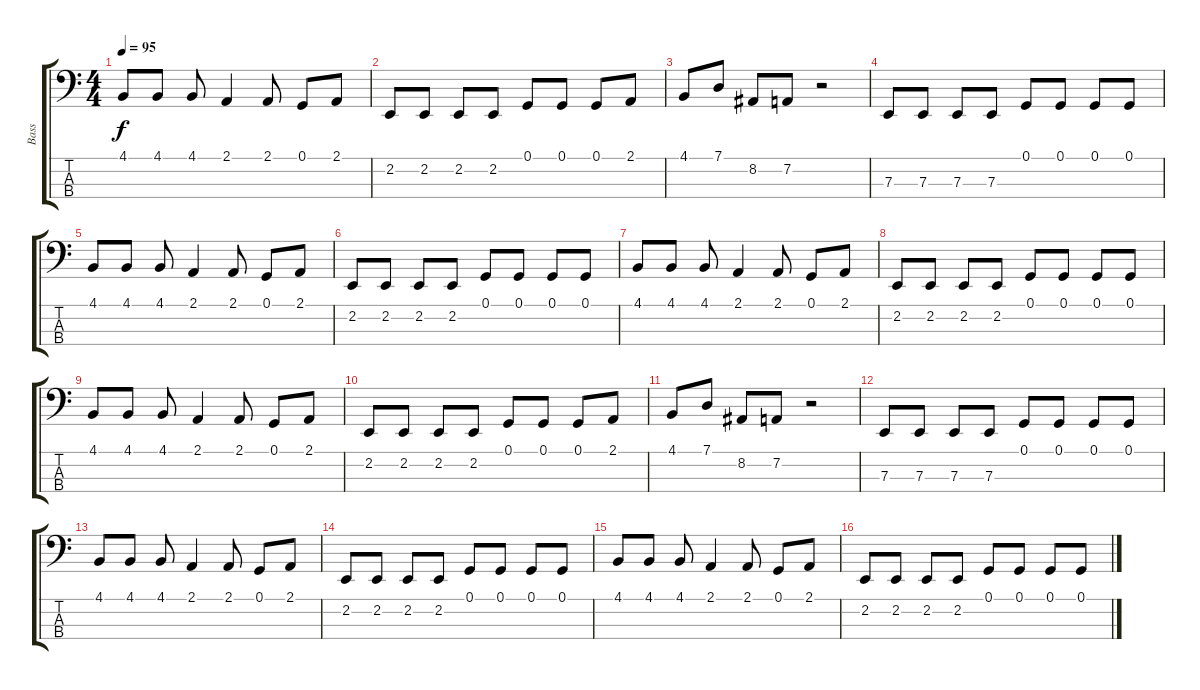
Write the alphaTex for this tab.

\track ("Bass" "Bass") {instrument acousticbass}
\staff {score tabs}
\tuning (G1 D1 A0 E0) {hide}
\ts (4 4)
\tempo 95
\clef f4
\ks c
4.1.8{dy f} 4.1.8 4.1.8 2.1.4 2.1.8 0.1.8 2.1.8 |
2.2.8 2.2.8 2.2.8 2.2.8 0.1.8 0.1.8 0.1.8 2.1.8 |
4.1.8 7.1.8 8.2.8 7.2.8 r.2 |
7.3.8 7.3.8 7.3.8 7.3.8 0.1.8 0.1.8 0.1.8 0.1.8 |
4.1.8 4.1.8 4.1.8 2.1.4 2.1.8 0.1.8 2.1.8 |
2.2.8 2.2.8 2.2.8 2.2.8 0.1.8 0.1.8 0.1.8 0.1.8 |
4.1.8 4.1.8 4.1.8 2.1.4 2.1.8 0.1.8 2.1.8 |
2.2.8 2.2.8 2.2.8 2.2.8 0.1.8 0.1.8 0.1.8 0.1.8 |
4.1.8 4.1.8 4.1.8 2.1.4 2.1.8 0.1.8 2.1.8 |
2.2.8 2.2.8 2.2.8 2.2.8 0.1.8 0.1.8 0.1.8 2.1.8 |
4.1.8 7.1.8 8.2.8 7.2.8 r.2 |
7.3.8 7.3.8 7.3.8 7.3.8 0.1.8 0.1.8 0.1.8 0.1.8 |
4.1.8 4.1.8 4.1.8 2.1.4 2.1.8 0.1.8 2.1.8 |
2.2.8 2.2.8 2.2.8 2.2.8 0.1.8 0.1.8 0.1.8 0.1.8 |
4.1.8 4.1.8 4.1.8 2.1.4 2.1.8 0.1.8 2.1.8 |
2.2.8 2.2.8 2.2.8 2.2.8 0.1.8 0.1.8 0.1.8 0.1.8
